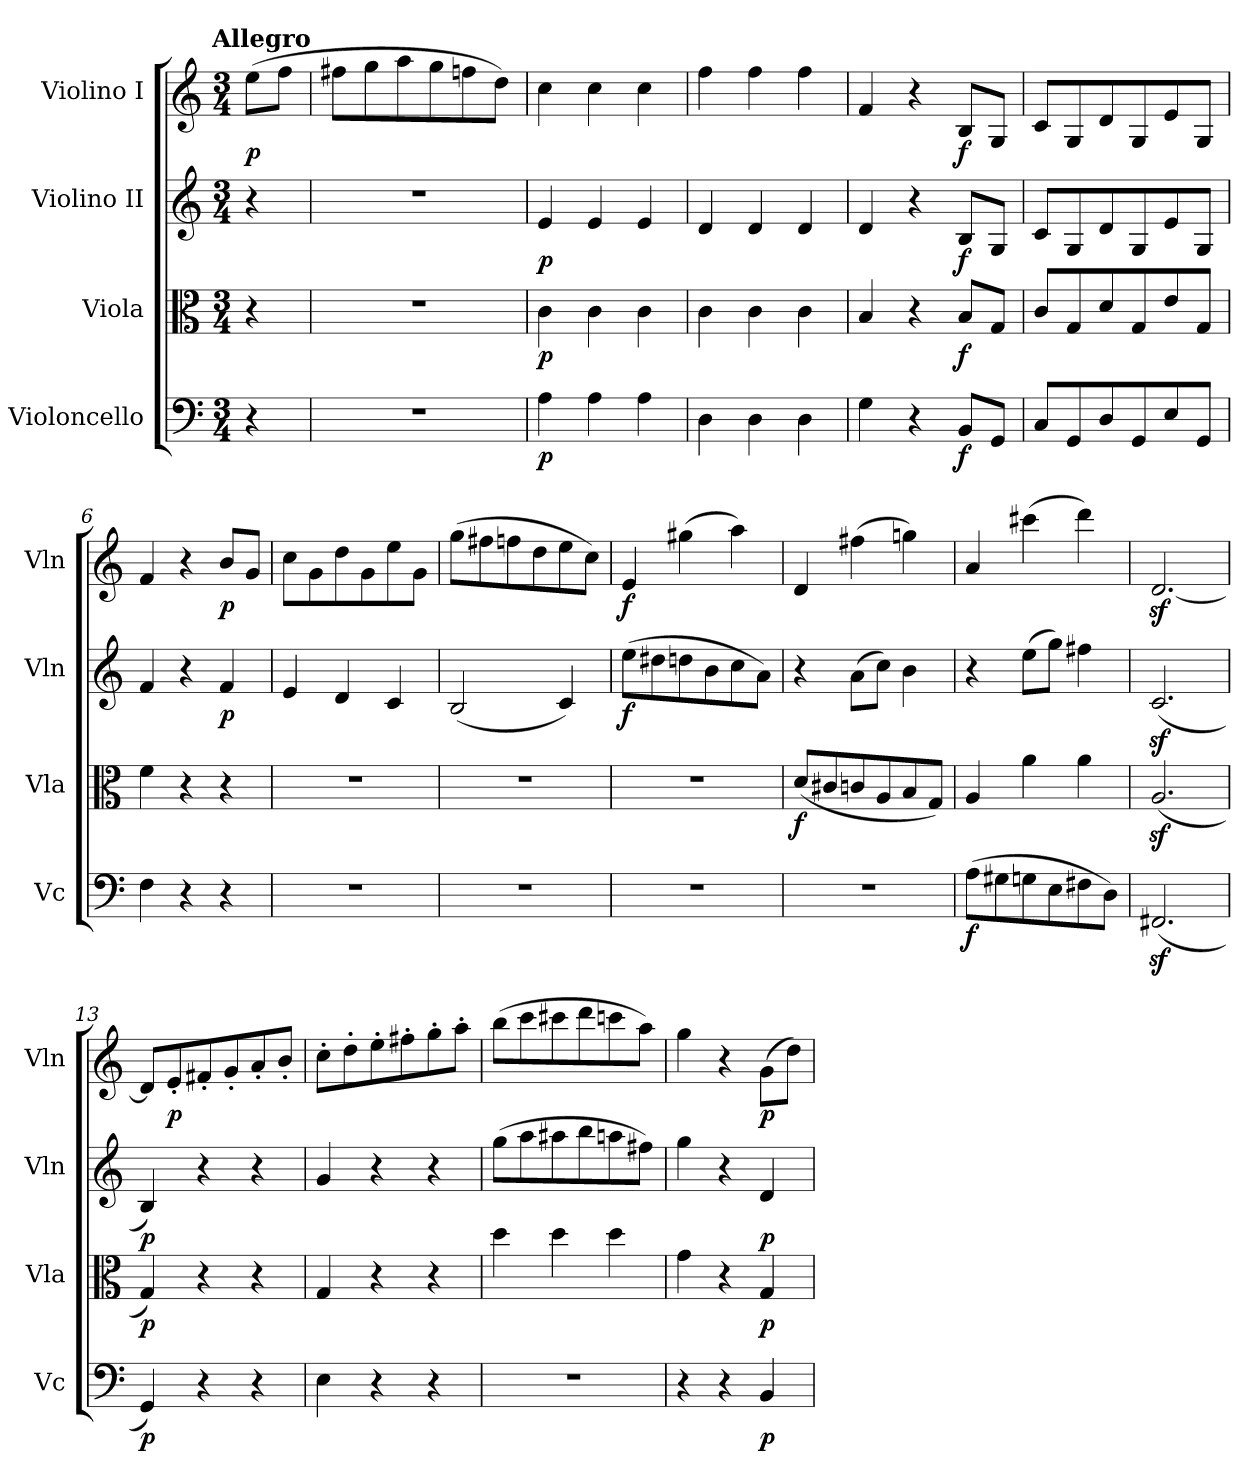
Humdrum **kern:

**kern	**dynam	**kern	**dynam	**kern	**dynam	**kern	**dynam
*part4	*part4	*part3	*part3	*part2	*part2	*part1	*part1
*staff4	*staff4	*staff3	*staff3	*staff2	*staff2	*staff1	*staff1
*I"Violoncello	*	*I"Viola	*	*I"Violino II	*	*I"Violino I	*
*I'Vc	*	*I'Vla	*	*I'Vln	*	*I'Vln	*
*clefF4	*	*clefC3	*	*clefG2	*	*clefG2	*
*k[]	*	*k[]	*	*k[]	*	*k[]	*
*C:	*	*C:	*	*C:	*	*C:	*
!!LO:TX:omd:t=Allegro
*M3/4	*	*M3/4	*	*M3/4	*	*M3/4	*
*MM132	*	*MM132	*	*MM132	*	*MM132	*
=	=	=	=	=	=	=	=
4r	.	4r	.	4r	.	(8eeL	p
.	.	.	.	.	.	8ffJ	.
=1	=1	=1	=1	=1	=1	=1	=1
2.r	.	2.r	.	2.r	.	8ff#XL	.
.	.	.	.	.	.	8gg	.
.	.	.	.	.	.	8aa	.
.	.	.	.	.	.	8gg	.
.	.	.	.	.	.	8ffn	.
.	.	.	.	.	.	8ddJ)	.
=2	=2	=2	=2	=2	=2	=2	=2
4A	p	4c	p	4e	p	4cc	.
4A	.	4c	.	4e	.	4cc	.
4A	.	4c	.	4e	.	4cc	.
=3	=3	=3	=3	=3	=3	=3	=3
4D	.	4c	.	4d	.	4ff	.
4D	.	4c	.	4d	.	4ff	.
4D	.	4c	.	4d	.	4ff	.
=4	=4	=4	=4	=4	=4	=4	=4
4G	.	4B	.	4d	.	4f	.
4r	.	4r	.	4r	.	4r	.
8BBL	f	8BL	f	8BL	f	8BL	f
8GGJ	.	8GJ	.	8GJ	.	8GJ	.
=5	=5	=5	=5	=5	=5	=5	=5
8CL	.	8cL	.	8cL	.	8cL	.
8GG	.	8G	.	8G	.	8G	.
8D	.	8d	.	8d	.	8d	.
8GG	.	8G	.	8G	.	8G	.
8E	.	8e	.	8e	.	8e	.
8GGJ	.	8GJ	.	8GJ	.	8GJ	.
=6	=6	=6	=6	=6	=6	=6	=6
4F	.	4f	.	4f	.	4f	.
4r	.	4r	.	4r	.	4r	.
4r	.	4r	.	4f	p	8bL	p
.	.	.	.	.	.	8gJ	.
=7	=7	=7	=7	=7	=7	=7	=7
2.r	.	2.r	.	4e	.	8ccL	.
.	.	.	.	.	.	8g	.
.	.	.	.	4d	.	8dd	.
.	.	.	.	.	.	8g	.
.	.	.	.	4c	.	8ee	.
.	.	.	.	.	.	8gJ	.
!!LO:LB:g=z
=8	=8	=8	=8	=8	=8	=8	=8
2.r	.	2.r	.	(2B	.	(8ggL	.
.	.	.	.	.	.	8ff#X	.
.	.	.	.	.	.	8ffn	.
.	.	.	.	.	.	8dd	.
.	.	.	.	4c)	.	8ee	.
.	.	.	.	.	.	8ccJ)	.
=9	=9	=9	=9	=9	=9	=9	=9
2.r	.	2.r	.	(8eeL	f	4e	f
.	.	.	.	8dd#X	.	.	.
.	.	.	.	8ddn	.	(4gg#X	.
.	.	.	.	8b	.	.	.
.	.	.	.	8cc	.	4aa)	.
.	.	.	.	8aJ)	.	.	.
=10	=10	=10	=10	=10	=10	=10	=10
2.r	.	(8dL	f	4r	.	4d	.
.	.	8c#X	.	.	.	.	.
.	.	8cn	.	(8aL	.	(4ff#X	.
.	.	8A	.	8ccJ)	.	.	.
.	.	8B	.	4b	.	4ggn)	.
.	.	8GJ)	.	.	.	.	.
=11	=11	=11	=11	=11	=11	=11	=11
(8AL	f	4A	.	4r	.	4a	.
8G#X	.	.	.	.	.	.	.
8Gn	.	4a	.	(8eeL	.	(4ccc#X	.
8E	.	.	.	8ggJ)	.	.	.
8F#X	.	4a	.	4ff#X	.	4ddd)	.
8DJ)	.	.	.	.	.	.	.
=12	=12	=12	=12	=12	=12	=12	=12
(2.FF#Xz	.	(2.Az	.	(2.cz	.	[2.dz	.
=13	=13	=13	=13	=13	=13	=13	=13
4GG)	p	4G)	p	4B)	p	8dL]	.
.	.	.	.	.	.	8e'	p
4r	.	4r	.	4r	.	8f#X'	.
.	.	.	.	.	.	8g'	.
4r	.	4r	.	4r	.	8a'	.
.	.	.	.	.	.	8b'J	.
!!LO:LB:g=z
=14	=14	=14	=14	=14	=14	=14	=14
4E	.	4G	.	4g	.	8cc'L	.
.	.	.	.	.	.	8dd'	.
4r	.	4r	.	4r	.	8ee'	.
.	.	.	.	.	.	8ff#X'	.
4r	.	4r	.	4r	.	8gg'	.
.	.	.	.	.	.	8aa'J	.
=15	=15	=15	=15	=15	=15	=15	=15
2.r	.	4dd	.	(8ggL	.	(8bbL	.
.	.	.	.	8aa	.	8ccc	.
.	.	4dd	.	8aa#X	.	8ccc#X	.
.	.	.	.	8bb	.	8ddd	.
.	.	4dd	.	8aan	.	8cccn	.
.	.	.	.	8ff#XJ)	.	8aaJ)	.
=16	=16	=16	=16	=16	=16	=16	=16
4r	.	4g	.	4gg	.	4gg	.
4r	.	4r	.	4r	.	4r	.
4BB	p	4G	p	4d	p	(8gL	p
.	.	.	.	.	.	8ddJ)	.
=	=	=	=	=	=	=	=
*-	*-	*-	*-	*-	*-	*-	*-
